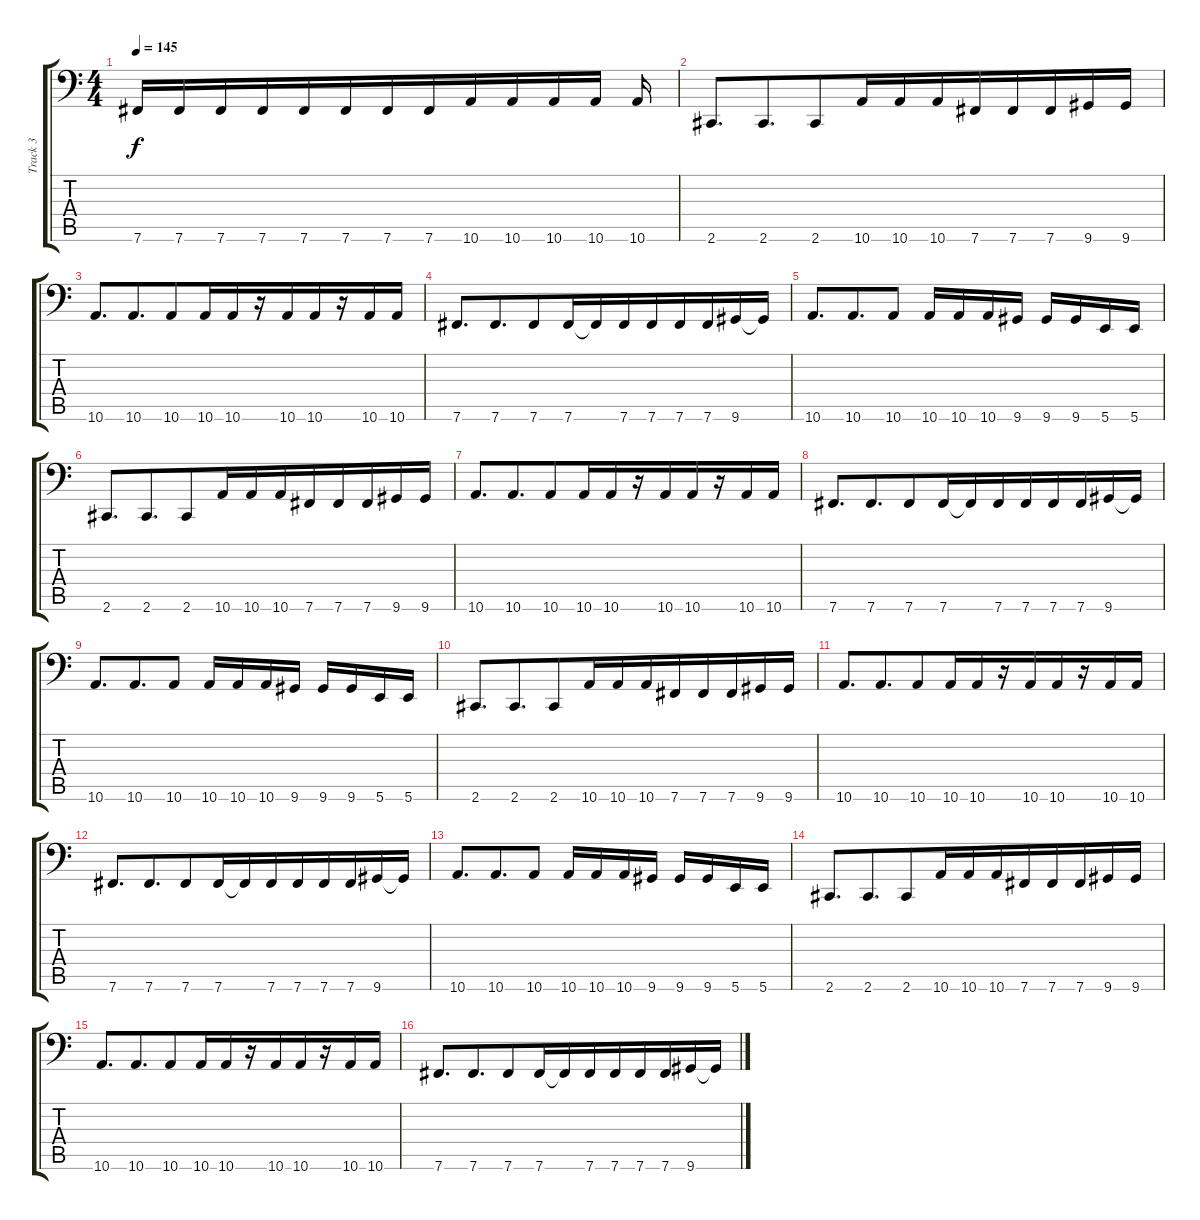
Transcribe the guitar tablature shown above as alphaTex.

\track ("Track 3" "Track 3") {instrument electricbassfinger}
\staff {score tabs}
\tuning (Db3 Ab2 E2 B1 Gb1 B0) {hide}
\ts (4 4)
\tempo 145
\clef f4
\ks c
7.6.16{dy f beam merge} 7.6.16{beam merge} 7.6.16{beam merge} 7.6.16{beam merge} 7.6.16{beam merge} 7.6.16 7.6.16 7.6.16{beam merge} 10.6.16{beam merge} 10.6.16 10.6.16 10.6.16 10.6.16 |
2.6.8{d beam merge} 2.6.8{d beam merge} 2.6.8{beam merge} 10.6.16{beam merge} 10.6.16{beam merge} 10.6.16{beam merge} 7.6.16{beam merge} 7.6.16{beam merge} 7.6.16 9.6.16 9.6.16 |
10.6.8{d beam merge} 10.6.8{d beam merge} 10.6.8{beam merge} 10.6.16{beam merge} 10.6.16 r.16{beam merge} 10.6.16{beam merge} 10.6.16{beam merge} r.16{beam merge} 10.6.16{beam merge} 10.6.16 |
7.6.8{d beam merge} 7.6.8{d beam merge} 7.6.8{beam merge} 7.6.16{beam merge} 7.6{t}.16 7.6.16{beam merge} 7.6.16{beam merge} 7.6.16{beam merge} 7.6.16{beam merge} 9.6.16{beam merge} 9.6{t}.16 |
10.6.8{d beam merge} 10.6.8{d beam merge} 10.6.8 10.6.16{beam merge} 10.6.16 10.6.16 9.6.16 9.6.16{beam merge} 9.6.16{beam merge} 5.6.16{beam merge} 5.6.16 |
2.6.8{d beam merge} 2.6.8{d beam merge} 2.6.8{beam merge} 10.6.16{beam merge} 10.6.16{beam merge} 10.6.16{beam merge} 7.6.16{beam merge} 7.6.16{beam merge} 7.6.16 9.6.16 9.6.16 |
10.6.8{d beam merge} 10.6.8{d beam merge} 10.6.8{beam merge} 10.6.16{beam merge} 10.6.16 r.16{beam merge} 10.6.16{beam merge} 10.6.16{beam merge} r.16{beam merge} 10.6.16{beam merge} 10.6.16 |
7.6.8{d beam merge} 7.6.8{d beam merge} 7.6.8{beam merge} 7.6.16{beam merge} 7.6{t}.16 7.6.16{beam merge} 7.6.16{beam merge} 7.6.16{beam merge} 7.6.16{beam merge} 9.6.16{beam merge} 9.6{t}.16 |
10.6.8{d beam merge} 10.6.8{d beam merge} 10.6.8 10.6.16{beam merge} 10.6.16 10.6.16 9.6.16 9.6.16{beam merge} 9.6.16{beam merge} 5.6.16{beam merge} 5.6.16 |
2.6.8{d beam merge} 2.6.8{d beam merge} 2.6.8{beam merge} 10.6.16{beam merge} 10.6.16{beam merge} 10.6.16{beam merge} 7.6.16{beam merge} 7.6.16{beam merge} 7.6.16 9.6.16 9.6.16 |
10.6.8{d beam merge} 10.6.8{d beam merge} 10.6.8{beam merge} 10.6.16{beam merge} 10.6.16 r.16{beam merge} 10.6.16{beam merge} 10.6.16{beam merge} r.16{beam merge} 10.6.16{beam merge} 10.6.16 |
7.6.8{d beam merge} 7.6.8{d beam merge} 7.6.8{beam merge} 7.6.16{beam merge} 7.6{t}.16 7.6.16{beam merge} 7.6.16{beam merge} 7.6.16{beam merge} 7.6.16{beam merge} 9.6.16{beam merge} 9.6{t}.16 |
10.6.8{d beam merge} 10.6.8{d beam merge} 10.6.8 10.6.16{beam merge} 10.6.16 10.6.16 9.6.16 9.6.16{beam merge} 9.6.16{beam merge} 5.6.16{beam merge} 5.6.16 |
2.6.8{d beam merge} 2.6.8{d beam merge} 2.6.8{beam merge} 10.6.16{beam merge} 10.6.16{beam merge} 10.6.16{beam merge} 7.6.16{beam merge} 7.6.16{beam merge} 7.6.16 9.6.16 9.6.16 |
10.6.8{d beam merge} 10.6.8{d beam merge} 10.6.8{beam merge} 10.6.16{beam merge} 10.6.16 r.16{beam merge} 10.6.16{beam merge} 10.6.16{beam merge} r.16{beam merge} 10.6.16{beam merge} 10.6.16 |
7.6.8{d beam merge} 7.6.8{d beam merge} 7.6.8{beam merge} 7.6.16{beam merge} 7.6{t}.16 7.6.16{beam merge} 7.6.16{beam merge} 7.6.16{beam merge} 7.6.16{beam merge} 9.6.16{beam merge} 9.6{t}.16
